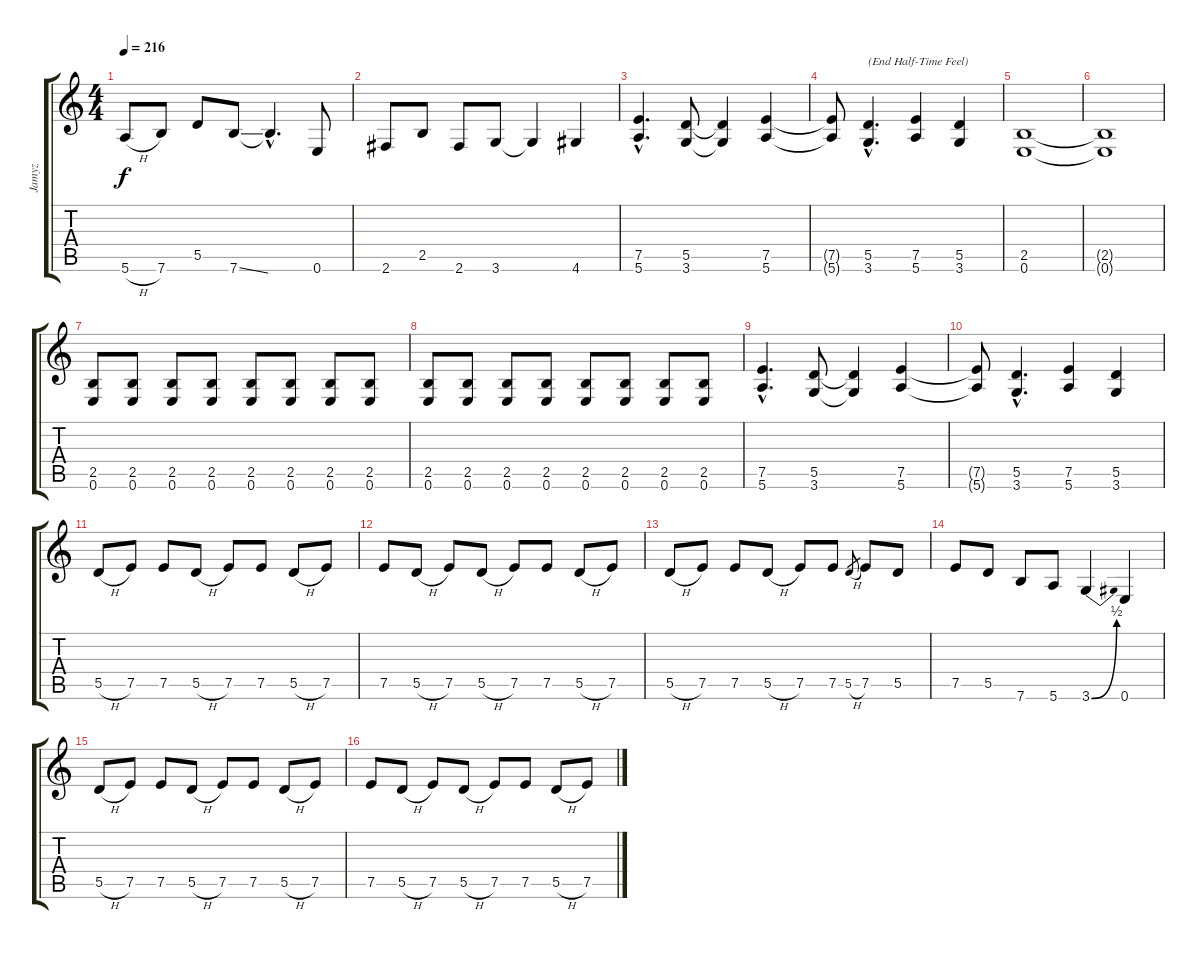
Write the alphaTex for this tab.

\track ("Jamyz" "Jamyz") {instrument distortionguitar}
\staff {score tabs}
\tuning (E4 B3 G3 D3 A2 E2) {hide}
\ts (4 4)
\tempo 216
\clef g2
\ks c
5.6{h}.8{dy f} 7.6.8 5.5.8 7.6{ss}.8 7.6{hac t}.4{d} 0.6.8 |
2.6.8 2.5.8 2.6.8 3.6.8 3.6{t}.4 4.6.4 |
(7.5{hac} 5.6{hac}).4{d} (5.5 3.6).8 (5.5{t} 3.6{t}).4 (7.5 5.6).4 |
(7.5{t} 5.6{t}).8 (5.5{hac} 3.6{hac}).4{d txt "(End Half-Time Feel)"} (7.5 5.6).4 (5.5 3.6).4 |
(2.5 0.6).1 |
(2.5{t} 0.6{t}).1 |
(2.5 0.6).8 (2.5 0.6).8 (2.5 0.6).8 (2.5 0.6).8 (2.5 0.6).8 (2.5 0.6).8 (2.5 0.6).8 (2.5 0.6).8 |
(2.5 0.6).8 (2.5 0.6).8 (2.5 0.6).8 (2.5 0.6).8 (2.5 0.6).8 (2.5 0.6).8 (2.5 0.6).8 (2.5 0.6).8 |
(7.5{hac} 5.6{hac}).4{d} (5.5 3.6).8 (5.5{t} 3.6{t}).4 (7.5 5.6).4 |
(7.5{t} 5.6{t}).8 (5.5{hac} 3.6{hac}).4{d} (7.5 5.6).4 (5.5 3.6).4 |
5.5{h}.8 7.5.8 7.5.8 5.5{h}.8 7.5.8 7.5.8 5.5{h}.8 7.5.8 |
7.5.8 5.5{h}.8 7.5.8 5.5{h}.8 7.5.8 7.5.8 5.5{h}.8 7.5.8 |
5.5{h}.8 7.5.8 7.5.8 5.5{h}.8 7.5.8 7.5.8 5.5{h}.8{gr} 7.5.8 5.5.8 |
7.5.8 5.5.8 7.6.8 5.6.8 3.6{be (bend 0 0 60 2)}.4 0.6.4 |
5.5{h}.8 7.5.8 7.5.8 5.5{h}.8 7.5.8 7.5.8 5.5{h}.8 7.5.8 |
7.5.8 5.5{h}.8 7.5.8 5.5{h}.8 7.5.8 7.5.8 5.5{h}.8 7.5.8
